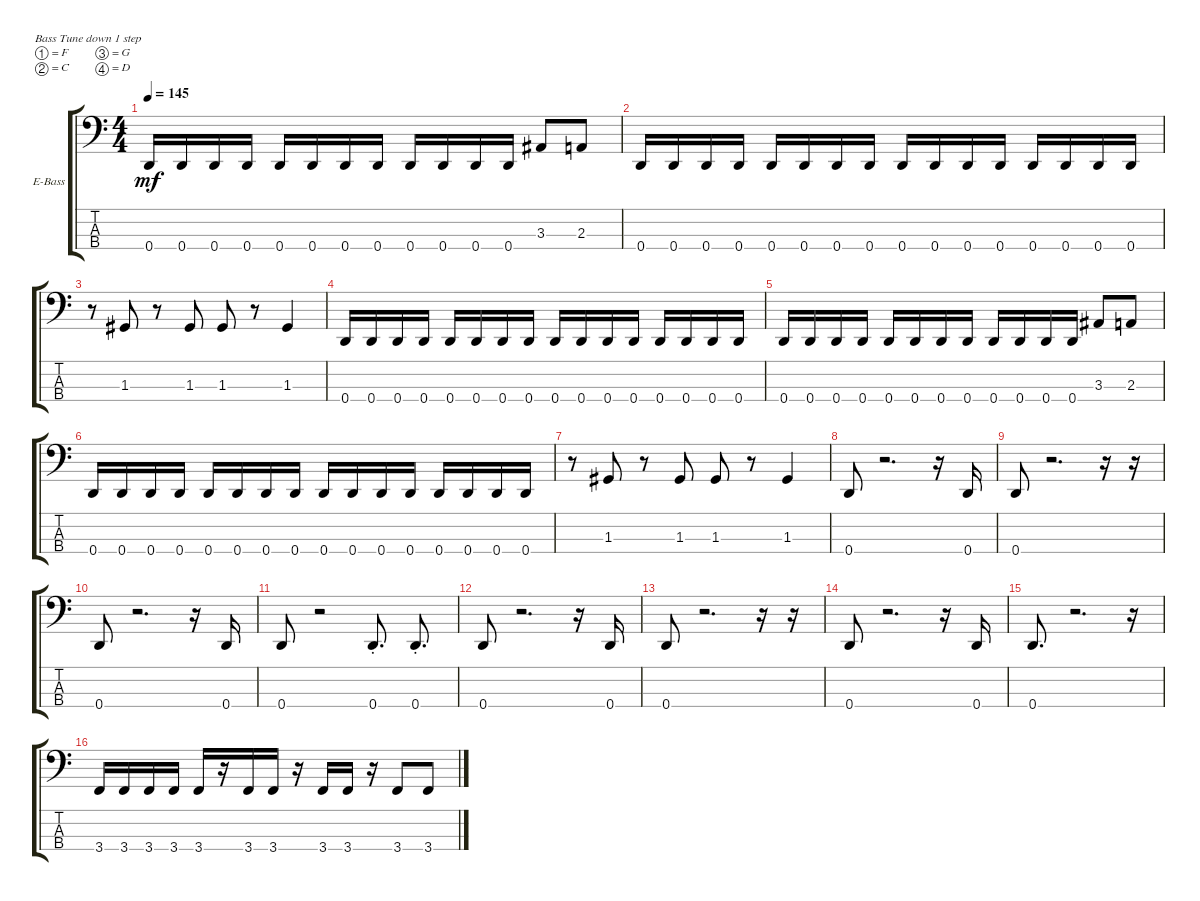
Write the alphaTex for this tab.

\defaultSystemsLayout 4
\bracketExtendMode groupsimilarinstruments
\firstSystemTrackNameOrientation horizontal
\otherSystemsTrackNameOrientation horizontal
\track ("Electric Bass" "E-Bass") {instrument electricbassfinger}
\staff {score tabs}
\tuning (F2 C2 G1 D1)
\ts (4 4)
\tempo 145
\clef f4
\scale
0.333333
\ks c
0.4.16{dy mf} 0.4.16 0.4.16 0.4.16 0.4.16 0.4.16 0.4.16 0.4.16 0.4.16 0.4.16 0.4.16 0.4.16 3.3.8 2.3.8 |
\scale
0.333333 0.4.16 0.4.16 0.4.16 0.4.16 0.4.16 0.4.16 0.4.16 0.4.16 0.4.16 0.4.16 0.4.16 0.4.16 0.4.16 0.4.16 0.4.16 0.4.16 |
\scale
0.333333 r.8 1.3.8 r.8 1.3.8 1.3.8 r.8 1.3.4 |
\scale
0.333333 0.4.16 0.4.16 0.4.16 0.4.16 0.4.16 0.4.16 0.4.16 0.4.16 0.4.16 0.4.16 0.4.16 0.4.16 0.4.16 0.4.16 0.4.16 0.4.16 |
\scale
0.333333 0.4.16 0.4.16 0.4.16 0.4.16 0.4.16 0.4.16 0.4.16 0.4.16 0.4.16 0.4.16 0.4.16 0.4.16 3.3.8 2.3.8 |
\scale
0.333333 0.4.16 0.4.16 0.4.16 0.4.16 0.4.16 0.4.16 0.4.16 0.4.16 0.4.16 0.4.16 0.4.16 0.4.16 0.4.16 0.4.16 0.4.16 0.4.16 |
\scale
0.333333 r.8 1.3.8 r.8 1.3.8 1.3.8 r.8 1.3.4 |
\scale
0.333333 0.4.8 r.2{d} r.16 0.4.16 |
\scale
0.333333 0.4.8 r.2{d} r.16 r.16 |
\scale
0.333333 0.4.8 r.2{d} r.16 0.4.16 |
\scale
0.333333 0.4.8 r.2 0.4{st}.8{d} 0.4{st}.8{d} |
\scale
0.333333 0.4.8 r.2{d} r.16 0.4.16 |
\scale
0.333333 0.4.8 r.2{d} r.16 r.16 |
\scale
0.333333 0.4.8 r.2{d} r.16 0.4.16 |
\scale
0.333333 0.4.8{d} r.2{d} r.16 |
\scale
0.333333 3.4.16 3.4.16 3.4.16 3.4.16 3.4.16 r.16 3.4.16 3.4.16 r.16 3.4.16 3.4.16 r.16 3.4.8 3.4.8
